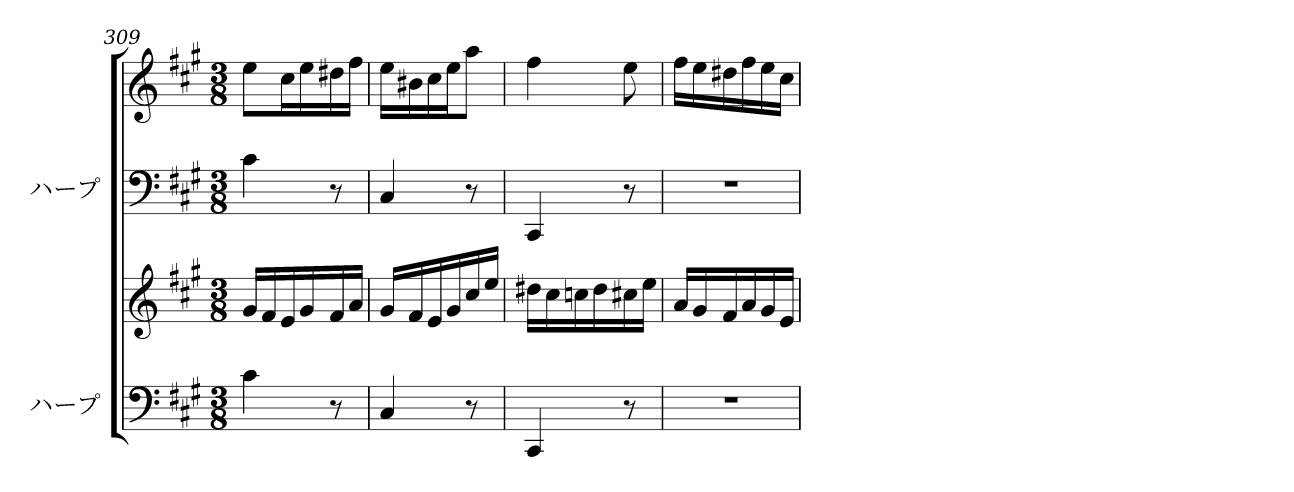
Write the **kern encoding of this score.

**kern	**kern	**kern	**kern
*part2	*part2	*part1	*part1
*staff4	*staff3	*staff2	*staff1
*I"ハープ	*	*I"ハープ	*
*clefF4	*clefG2	*clefF4	*clefG2
*k[f#c#g#]	*k[f#c#g#]	*k[f#c#g#]	*k[f#c#g#]
*M3/8	*M3/8	*M3/8	*M3/8
=309	=309	=309	=309
4c#\	16g#/LL	4c#\	8ee\L
.	16f#/	.	.
.	16e/	.	16cc#\L
.	16g#/	.	16ee\
8r	16f#/	8r	16dd#X\
.	16a/JJ	.	16ff#\JJ
=310	=310	=310	=310
4C#/	16g#/LL	4C#/	16ee\LL
.	16f#/	.	16b#X\
.	16e/	.	16cc#\
.	16g#/	.	16ee\J
8r	16cc#/	8r	8aa\J
.	16ee/JJ	.	.
=311	=311	=311	=311
4CC#/	16dd#X\LL	4CC#/	4ff#\
.	16cc#\	.	.
.	16ccn\	.	.
.	16dd#\	.	.
8r	16cc#X\	8r	8ee\
.	16ee\JJ	.	.
=312	=312	=312	=312
4.r	16a/LL	4.r	16ff#\LL
.	16g#/	.	16ee\
.	16f#/	.	16dd#X\
.	16a/	.	16ff#\
.	16g#/	.	16ee\
.	16e/JJ	.	16cc#\JJ
=	=	=	=
*-	*-	*-	*-
